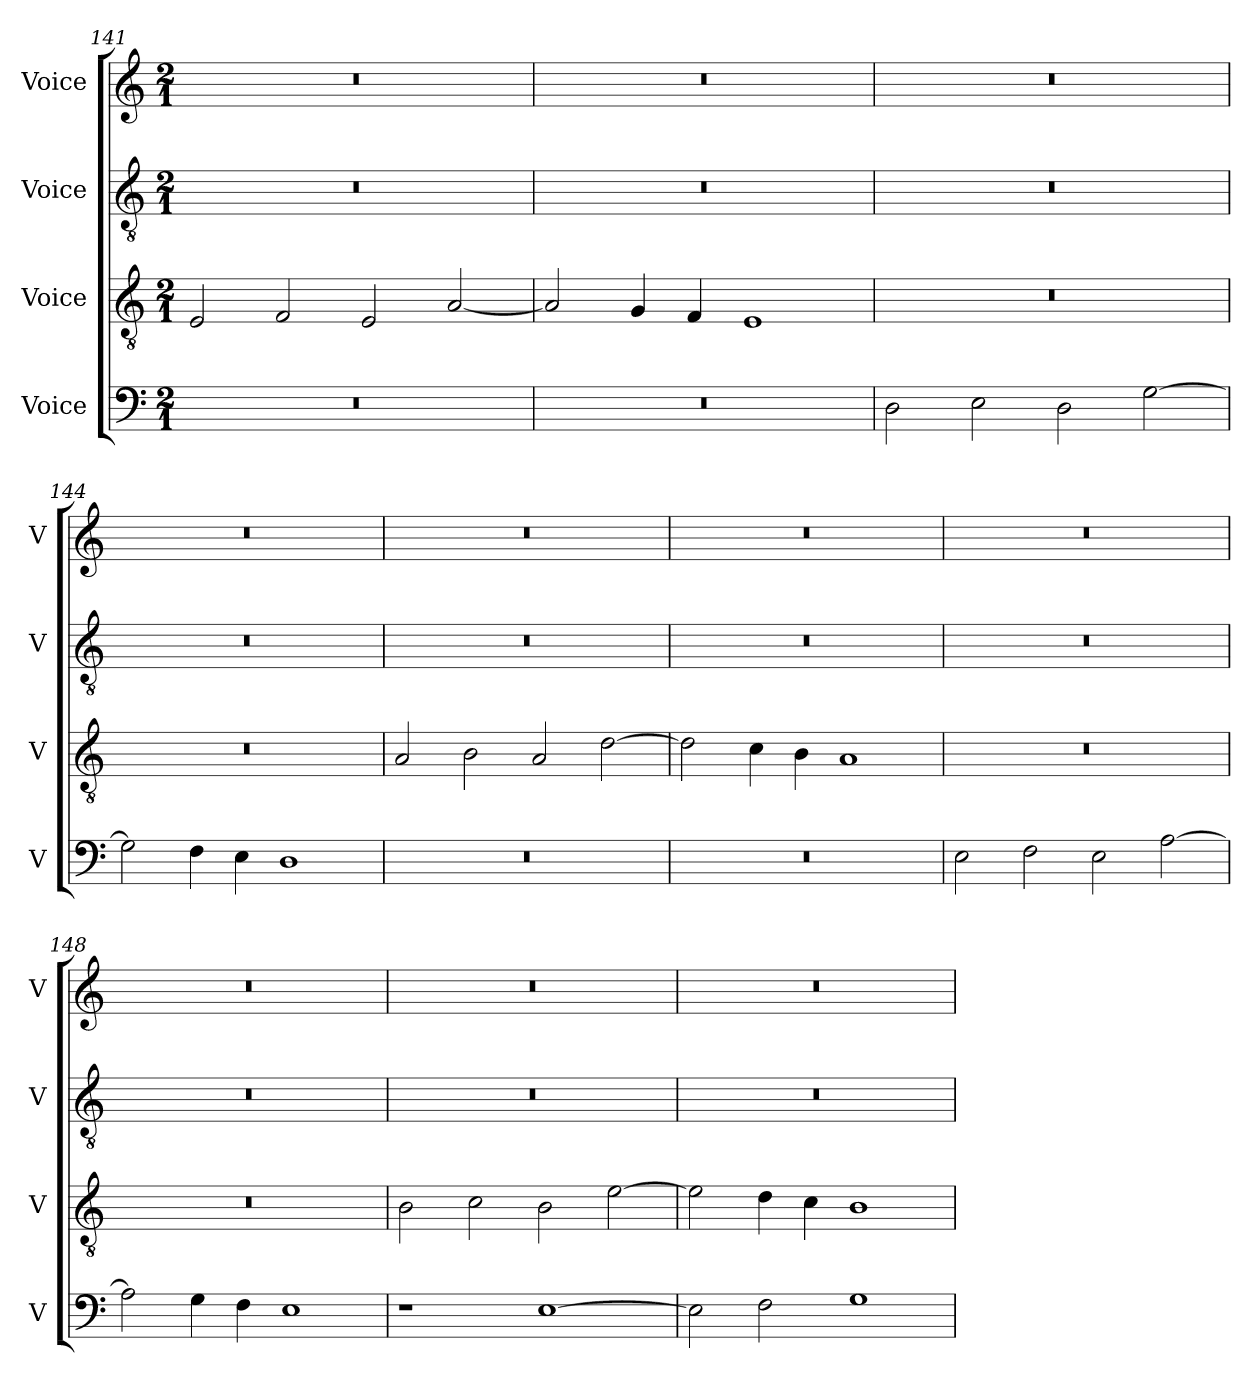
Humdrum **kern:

**kern	**kern	**kern	**kern
*part4	*part3	*part2	*part1
*staff4	*staff3	*staff2	*staff1
*I"Voice	*I"Voice	*I"Voice	*I"Voice
*I'V	*I'V	*I'V	*I'V
*clefF4	*clefGv2	*clefGv2	*clefG2
*k[]	*k[]	*k[]	*k[]
*M2/1	*M2/1	*M2/1	*M2/1
=141	=141	=141	=141
0r	2E/	0r	0r
.	2F/	.	.
.	2E/	.	.
.	[2A/	.	.
!!LO:PB:g=z
=142	=142	=142	=142
0r	2A/]	0r	0r
.	4G/	.	.
.	4F/	.	.
.	1E	.	.
=143	=143	=143	=143
2D\	0r	0r	0r
2E\	.	.	.
2D\	.	.	.
[2G\	.	.	.
=144	=144	=144	=144
2G\]	0r	0r	0r
4F\	.	.	.
4E\	.	.	.
1D	.	.	.
=145	=145	=145	=145
0r	2A/	0r	0r
.	2B\	.	.
.	2A/	.	.
.	[2d\	.	.
!!LO:LB:g=z
=146	=146	=146	=146
0r	2d\]	0r	0r
.	4c\	.	.
.	4B\	.	.
.	1A	.	.
=147	=147	=147	=147
2E\	0r	0r	0r
2F\	.	.	.
2E\	.	.	.
[2A\	.	.	.
=148	=148	=148	=148
2A\]	0r	0r	0r
4G\	.	.	.
4F\	.	.	.
1E	.	.	.
=149	=149	=149	=149
1r	2B\	0r	0r
.	2c\	.	.
[1E	2B\	.	.
.	[2e\	.	.
!!LO:LB:g=z
=150	=150	=150	=150
2E\]	2e\]	0r	0r
2F\	4d\	.	.
.	4c\	.	.
1G	1B	.	.
=	=	=	=
*-	*-	*-	*-
